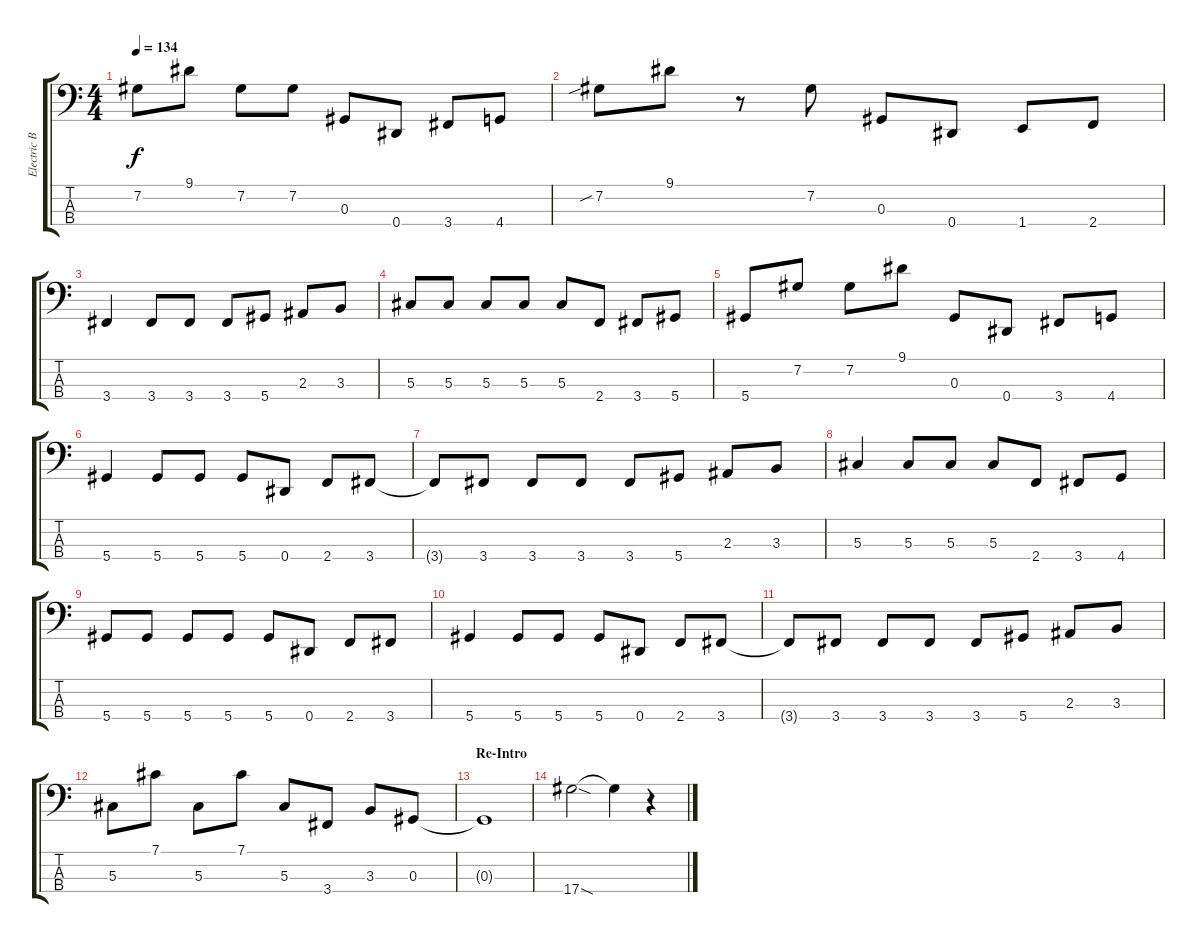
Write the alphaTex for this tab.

\track ("Electric Bass (w/ pick)" "Electric B") {instrument electricbasspick}
\staff {score tabs}
\tuning (Gb2 Db2 Ab1 Eb1) {hide}
\ts (4 4)
\tempo 134
\clef f4
\ks c
7.2{t}.8{dy f} 9.1.8 7.2.8 7.2.8 0.3.8 0.4.8 3.4.8 4.4.8 |
7.2{sib}.8 9.1.8 r.8 7.2.8 0.3.8 0.4.8 1.4.8 2.4.8 |
3.4.4 3.4.8 3.4.8 3.4.8 5.4.8 2.3.8 3.3.8 |
5.3.8 5.3.8 5.3.8 5.3.8 5.3.8 2.4.8 3.4.8 5.4.8 |
5.4.8 7.2.8 7.2.8 9.1.8 0.3.8 0.4.8 3.4.8 4.4.8 |
5.4.4 5.4.8 5.4.8 5.4.8 0.4.8 2.4.8 3.4.8 |
3.4{t}.8 3.4.8 3.4.8 3.4.8 3.4.8 5.4.8 2.3.8 3.3.8 |
5.3.4 5.3.8 5.3.8 5.3.8 2.4.8 3.4.8 4.4.8 |
5.4.8 5.4.8 5.4.8 5.4.8 5.4.8 0.4.8 2.4.8 3.4.8 |
5.4.4 5.4.8 5.4.8 5.4.8 0.4.8 2.4.8 3.4.8 |
3.4{t}.8 3.4.8 3.4.8 3.4.8 3.4.8 5.4.8 2.3.8 3.3.8 |
5.3.8 7.1.8 5.3.8 7.1.8 5.3.8 3.4.8 3.3.8 0.3.8 |
\section ("" "Re-Intro")
0.3{t}.1 |
17.4{sod}.2 17.4{t}.4 r.4
